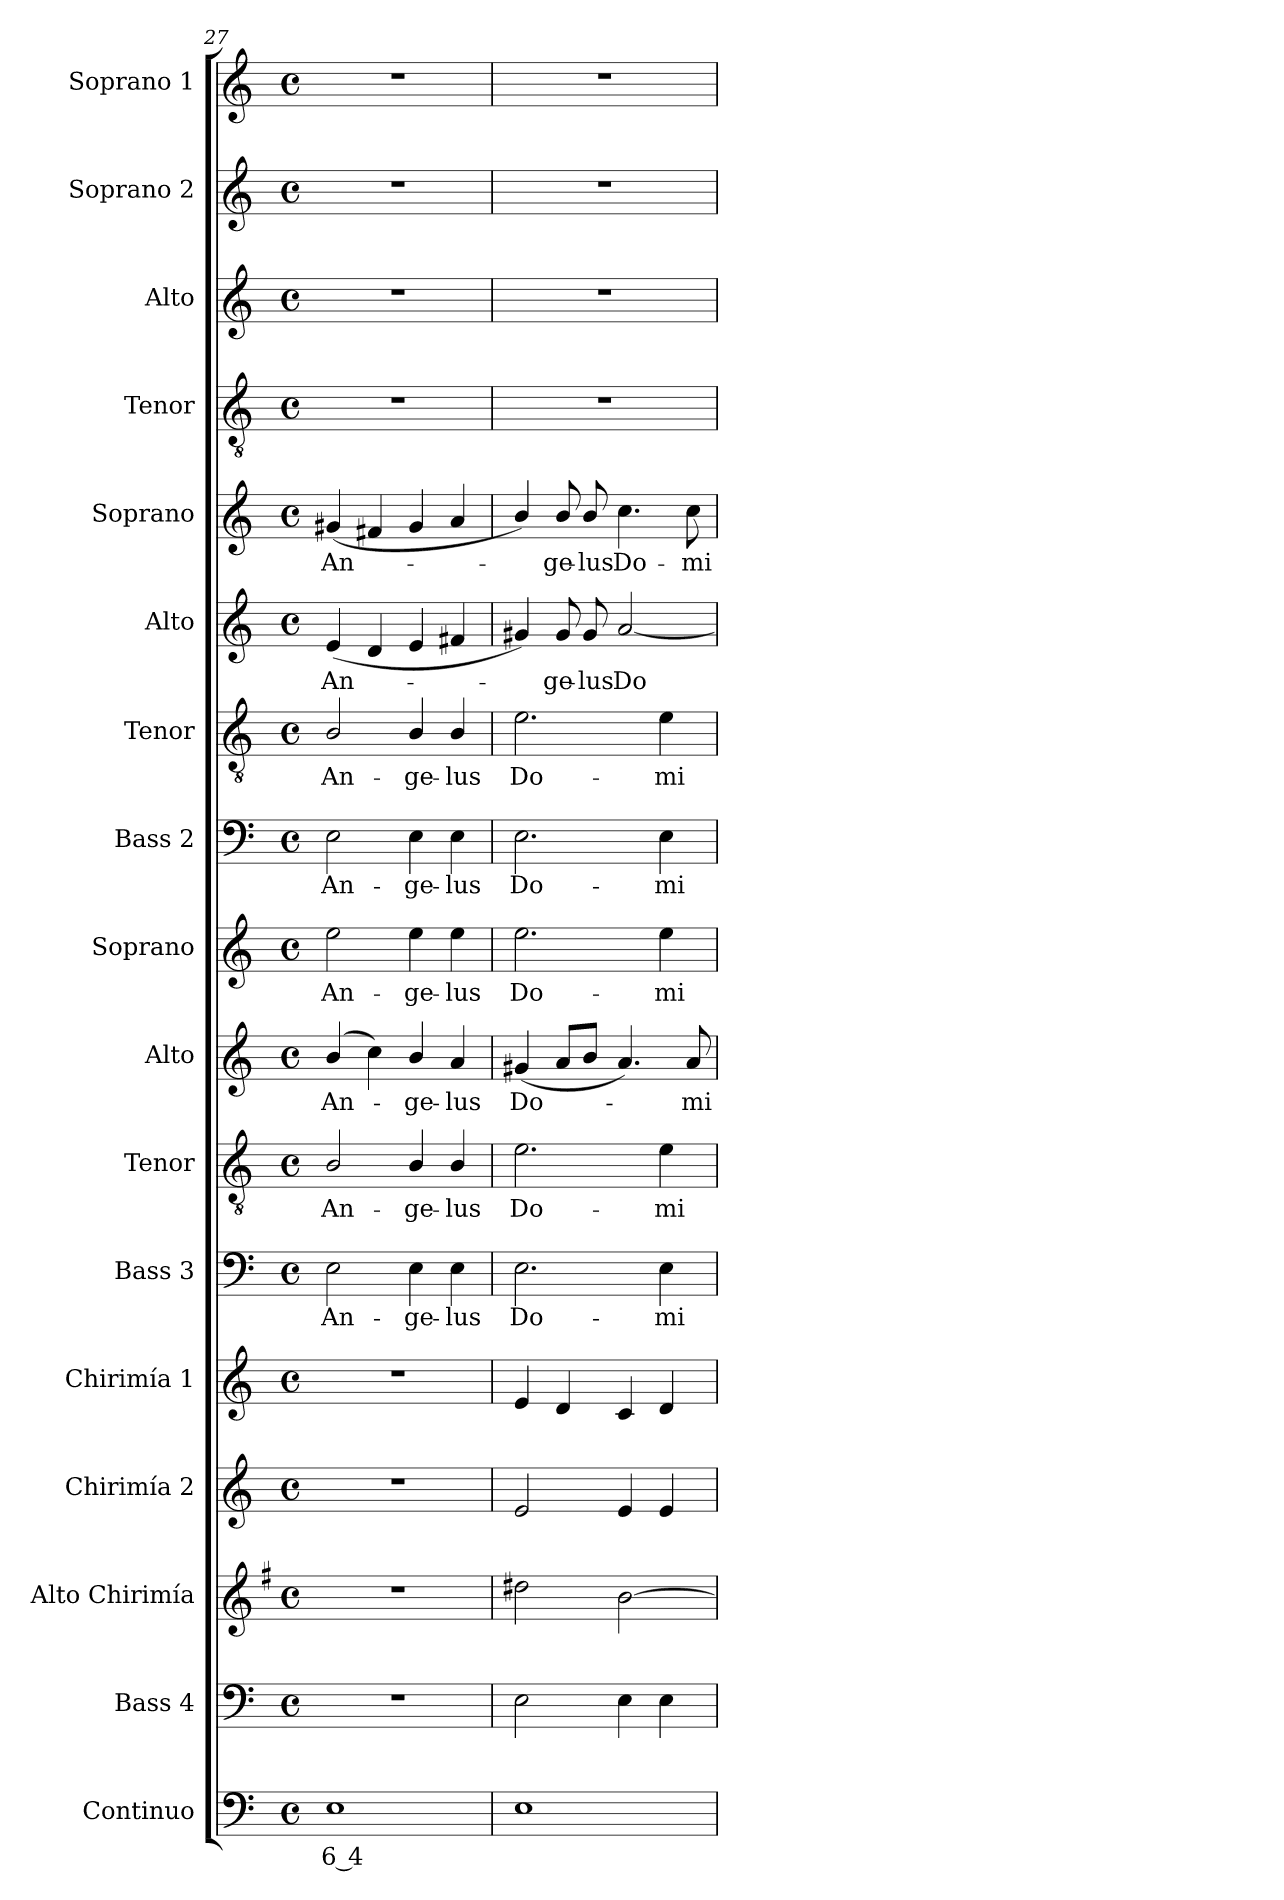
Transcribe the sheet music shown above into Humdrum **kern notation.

**kern	**text	**kern	**kern	**kern	**kern	**kern	**text	**kern	**text	**kern	**text	**kern	**text	**kern	**text	**kern	**text	**kern	**text	**kern	**text	**kern	**kern	**kern	**kern
*part17	*part17	*part16	*part15	*part14	*part13	*part12	*part12	*part11	*part11	*part10	*part10	*part9	*part9	*part8	*part8	*part7	*part7	*part6	*part6	*part5	*part5	*part4	*part3	*part2	*part1
*staff17	*staff17	*staff16	*staff15	*staff14	*staff13	*staff12	*staff12	*staff11	*staff11	*staff10	*staff10	*staff9	*staff9	*staff8	*staff8	*staff7	*staff7	*staff6	*staff6	*staff5	*staff5	*staff4	*staff3	*staff2	*staff1
*I"Continuo	*	*I"Bass  4	*I"Alto Chirimía	*I"Chirimía 2	*I"Chirimía 1	*I"Bass 3	*	*I"Tenor	*	*I"Alto	*	*I"Soprano	*	*I"Bass 2	*	*I"Tenor	*	*I"Alto	*	*I"Soprano	*	*I"Tenor	*I"Alto	*I"Soprano 2	*I"Soprano 1
*I'Cont.	*	*I'B4.	*I'Alt. Chi.	*I'Chi. 2	*I'Chi. 1	*I'B3.	*	*I'T.	*	*I'A.	*	*I'S.	*	*I'B2.	*	*I'T.	*	*I'A.	*	*I'S.	*	*I'T.	*I'A.	*I'S.	*I'S.
*clefF4	*	*clefF4	*clefG2	*clefG2	*clefG2	*clefF4	*	*clefGv2	*	*clefG2	*	*clefG2	*	*clefF4	*	*clefGv2	*	*clefG2	*	*clefG2	*	*clefGv2	*clefG2	*clefG2	*clefG2
*	*	*	*ITrd4c7	*	*	*	*	*ITrd7c12	*	*	*	*	*	*	*	*ITrd7c12	*	*	*	*	*	*ITrd7c12	*	*	*
*k[]	*	*k[]	*k[]	*k[]	*k[]	*k[]	*	*k[]	*	*k[]	*	*k[]	*	*k[]	*	*k[]	*	*k[]	*	*k[]	*	*k[]	*k[]	*k[]	*k[]
*C:	*	*C:	*C:	*C:	*C:	*C:	*	*C:	*	*C:	*	*C:	*	*C:	*	*C:	*	*C:	*	*C:	*	*C:	*C:	*C:	*C:
*M4/4	*	*M4/4	*M4/4	*M4/4	*M4/4	*M4/4	*	*M4/4	*	*M4/4	*	*M4/4	*	*M4/4	*	*M4/4	*	*M4/4	*	*M4/4	*	*M4/4	*M4/4	*M4/4	*M4/4
*met(c)	*	*met(c)	*met(c)	*met(c)	*met(c)	*met(c)	*	*met(c)	*	*met(c)	*	*met(c)	*	*met(c)	*	*met(c)	*	*met(c)	*	*met(c)	*	*met(c)	*met(c)	*met(c)	*met(c)
=27	=27	=27	=27	=27	=27	=27	=27	=27	=27	=27	=27	=27	=27	=27	=27	=27	=27	=27	=27	=27	=27	=27	=27	=27	=27
!	!LO:LY:b:color=#000000	!	!	!	!	!	!	!	!	!	!	!	!	!	!	!	!	!	!	!	!	!	!	!	!
!	!	!	!	!	!	!	!LO:LY:b:color=#000000	!	!	!	!	!	!	!	!	!	!	!	!	!	!	!	!	!	!
!	!	!	!	!	!	!	!	!	!LO:LY:b:color=#000000	!	!	!	!	!	!	!	!	!	!	!	!	!	!	!	!
!	!	!	!	!	!	!	!	!	!	!	!LO:LY:b:color=#000000	!	!	!	!	!	!	!	!	!	!	!	!	!	!
!	!	!	!	!	!	!	!	!	!	!	!	!	!LO:LY:b:color=#000000	!	!	!	!	!	!	!	!	!	!	!	!
!	!	!	!	!	!	!	!	!	!	!	!	!	!	!	!LO:LY:b:color=#000000	!	!	!	!	!	!	!	!	!	!
!	!	!	!	!	!	!	!	!	!	!	!	!	!	!	!	!	!LO:LY:b:color=#000000	!	!	!	!	!	!	!	!
!	!	!	!	!	!	!	!	!	!	!	!	!	!	!	!	!	!	!	!LO:LY:b:color=#000000	!	!	!	!	!	!
!	!	!	!	!	!	!	!	!	!	!	!	!	!	!	!	!	!	!	!	!	!LO:LY:b:color=#000000	!	!	!	!
1Ei	6 4	1r	1r	1r	1r	2Ei\	An-	2BBi/	An-	(4bi/	An-	2eei\	An-	2Ei\	An-	2BBi/	An-	(4ei/	An-	(4g#Xi/	An-	1r	1r	1r	1r
.	.	.	.	.	.	.	.	.	.	4cci\)	.	.	.	.	.	.	.	4di/	.	4f#Xi/	.	.	.	.	.
!	!	!	!	!	!	!	!LO:LY:b:color=#000000	!	!	!	!	!	!	!	!	!	!	!	!	!	!	!	!	!	!
!	!	!	!	!	!	!	!	!	!LO:LY:b:color=#000000	!	!	!	!	!	!	!	!	!	!	!	!	!	!	!	!
!	!	!	!	!	!	!	!	!	!	!	!LO:LY:b:color=#000000	!	!	!	!	!	!	!	!	!	!	!	!	!	!
!	!	!	!	!	!	!	!	!	!	!	!	!	!LO:LY:b:color=#000000	!	!	!	!	!	!	!	!	!	!	!	!
!	!	!	!	!	!	!	!	!	!	!	!	!	!	!	!LO:LY:b:color=#000000	!	!	!	!	!	!	!	!	!	!
!	!	!	!	!	!	!	!	!	!	!	!	!	!	!	!	!	!LO:LY:b:color=#000000	!	!	!	!	!	!	!	!
.	.	.	.	.	.	4Ei\	-ge-	4BBi/	-ge-	4bi/	-ge-	4eei\	-ge-	4Ei\	-ge-	4BBi/	-ge-	4ei/	.	4g#i/	.	.	.	.	.
!	!	!	!	!	!	!	!LO:LY:b:color=#000000	!	!	!	!	!	!	!	!	!	!	!	!	!	!	!	!	!	!
!	!	!	!	!	!	!	!	!	!LO:LY:b:color=#000000	!	!	!	!	!	!	!	!	!	!	!	!	!	!	!	!
!	!	!	!	!	!	!	!	!	!	!	!LO:LY:b:color=#000000	!	!	!	!	!	!	!	!	!	!	!	!	!	!
!	!	!	!	!	!	!	!	!	!	!	!	!	!LO:LY:b:color=#000000	!	!	!	!	!	!	!	!	!	!	!	!
!	!	!	!	!	!	!	!	!	!	!	!	!	!	!	!LO:LY:b:color=#000000	!	!	!	!	!	!	!	!	!	!
!	!	!	!	!	!	!	!	!	!	!	!	!	!	!	!	!	!LO:LY:b:color=#000000	!	!	!	!	!	!	!	!
.	.	.	.	.	.	4Ei\	-lus	4BBi/	-lus	4ai/	-lus	4eei\	-lus	4Ei\	-lus	4BBi/	-lus	4f#Xi/	.	4ai/	.	.	.	.	.
!!LO:PB:g=z
=28	=28	=28	=28	=28	=28	=28	=28	=28	=28	=28	=28	=28	=28	=28	=28	=28	=28	=28	=28	=28	=28	=28	=28	=28	=28
!	!	!	!	!	!	!	!LO:LY:b:color=#000000	!	!	!	!	!	!	!	!	!	!	!	!	!	!	!	!	!	!
!	!	!	!	!	!	!	!	!	!LO:LY:b:color=#000000	!	!	!	!	!	!	!	!	!	!	!	!	!	!	!	!
!	!	!	!	!	!	!	!	!	!	!	!LO:LY:b:color=#000000	!	!	!	!	!	!	!	!	!	!	!	!	!	!
!	!	!	!	!	!	!	!	!	!	!	!	!	!LO:LY:b:color=#000000	!	!	!	!	!	!	!	!	!	!	!	!
!	!	!	!	!	!	!	!	!	!	!	!	!	!	!	!LO:LY:b:color=#000000	!	!	!	!	!	!	!	!	!	!
!	!	!	!	!	!	!	!	!	!	!	!	!	!	!	!	!	!LO:LY:b:color=#000000	!	!	!	!	!	!	!	!
1Ei	.	2Ei\	2g#Xi\	2ei/	4ei/	2.Ei\	Do-	2.Ei\	Do-	(4g#Xi/	Do-	2.eei\	Do-	2.Ei\	Do-	2.Ei\	Do-	4g#Xi/)	.	4bi/)	.	1r	1r	1r	1r
!	!	!	!	!	!	!	!	!	!	!	!	!	!	!	!	!	!	!	!LO:LY:b:color=#000000	!	!	!	!	!	!
!	!	!	!	!	!	!	!	!	!	!	!	!	!	!	!	!	!	!	!	!	!LO:LY:b:color=#000000	!	!	!	!
.	.	.	.	.	4di/	.	.	.	.	8ai/L	.	.	.	.	.	.	.	8g#i/	-ge-	8bi/	-ge-	.	.	.	.
!	!	!	!	!	!	!	!	!	!	!	!	!	!	!	!	!	!	!	!LO:LY:b:color=#000000	!	!	!	!	!	!
!	!	!	!	!	!	!	!	!	!	!	!	!	!	!	!	!	!	!	!	!	!LO:LY:b:color=#000000	!	!	!	!
.	.	.	.	.	.	.	.	.	.	8bi/J	.	.	.	.	.	.	.	8g#i/	-lus	8bi/	-lus	.	.	.	.
!	!	!	!	!	!	!	!	!	!	!	!	!	!	!	!	!	!	!	!LO:LY:b:color=#000000	!	!	!	!	!	!
!	!	!	!	!	!	!	!	!	!	!	!	!	!	!	!	!	!	!	!	!	!LO:LY:b:color=#000000	!	!	!	!
.	.	4Ei\	[>2ei\	4ei/	4ci/	.	.	.	.	4.ai/)	.	.	.	.	.	.	.	[<2ai/	Do-	4.cci\	Do-	.	.	.	.
!	!	!	!	!	!	!	!LO:LY:b:color=#000000	!	!	!	!	!	!	!	!	!	!	!	!	!	!	!	!	!	!
!	!	!	!	!	!	!	!	!	!LO:LY:b:color=#000000	!	!	!	!	!	!	!	!	!	!	!	!	!	!	!	!
!	!	!	!	!	!	!	!	!	!	!	!	!	!LO:LY:b:color=#000000	!	!	!	!	!	!	!	!	!	!	!	!
!	!	!	!	!	!	!	!	!	!	!	!	!	!	!	!LO:LY:b:color=#000000	!	!	!	!	!	!	!	!	!	!
!	!	!	!	!	!	!	!	!	!	!	!	!	!	!	!	!	!LO:LY:b:color=#000000	!	!	!	!	!	!	!	!
.	.	4Ei\	.	4ei/	4di/	4Ei\	-mi-	4Ei\	-mi-	.	.	4eei\	-mi-	4Ei\	-mi-	4Ei\	-mi-	.	.	.	.	.	.	.	.
!	!	!	!	!	!	!	!	!	!	!	!LO:LY:b:color=#000000	!	!	!	!	!	!	!	!	!	!	!	!	!	!
!	!	!	!	!	!	!	!	!	!	!	!	!	!	!	!	!	!	!	!	!	!LO:LY:b:color=#000000	!	!	!	!
.	.	.	.	.	.	.	.	.	.	8ai/	-mi-	.	.	.	.	.	.	.	.	8cci\	-mi-	.	.	.	.
=	=	=	=	=	=	=	=	=	=	=	=	=	=	=	=	=	=	=	=	=	=	=	=	=	=
*-	*-	*-	*-	*-	*-	*-	*-	*-	*-	*-	*-	*-	*-	*-	*-	*-	*-	*-	*-	*-	*-	*-	*-	*-	*-
